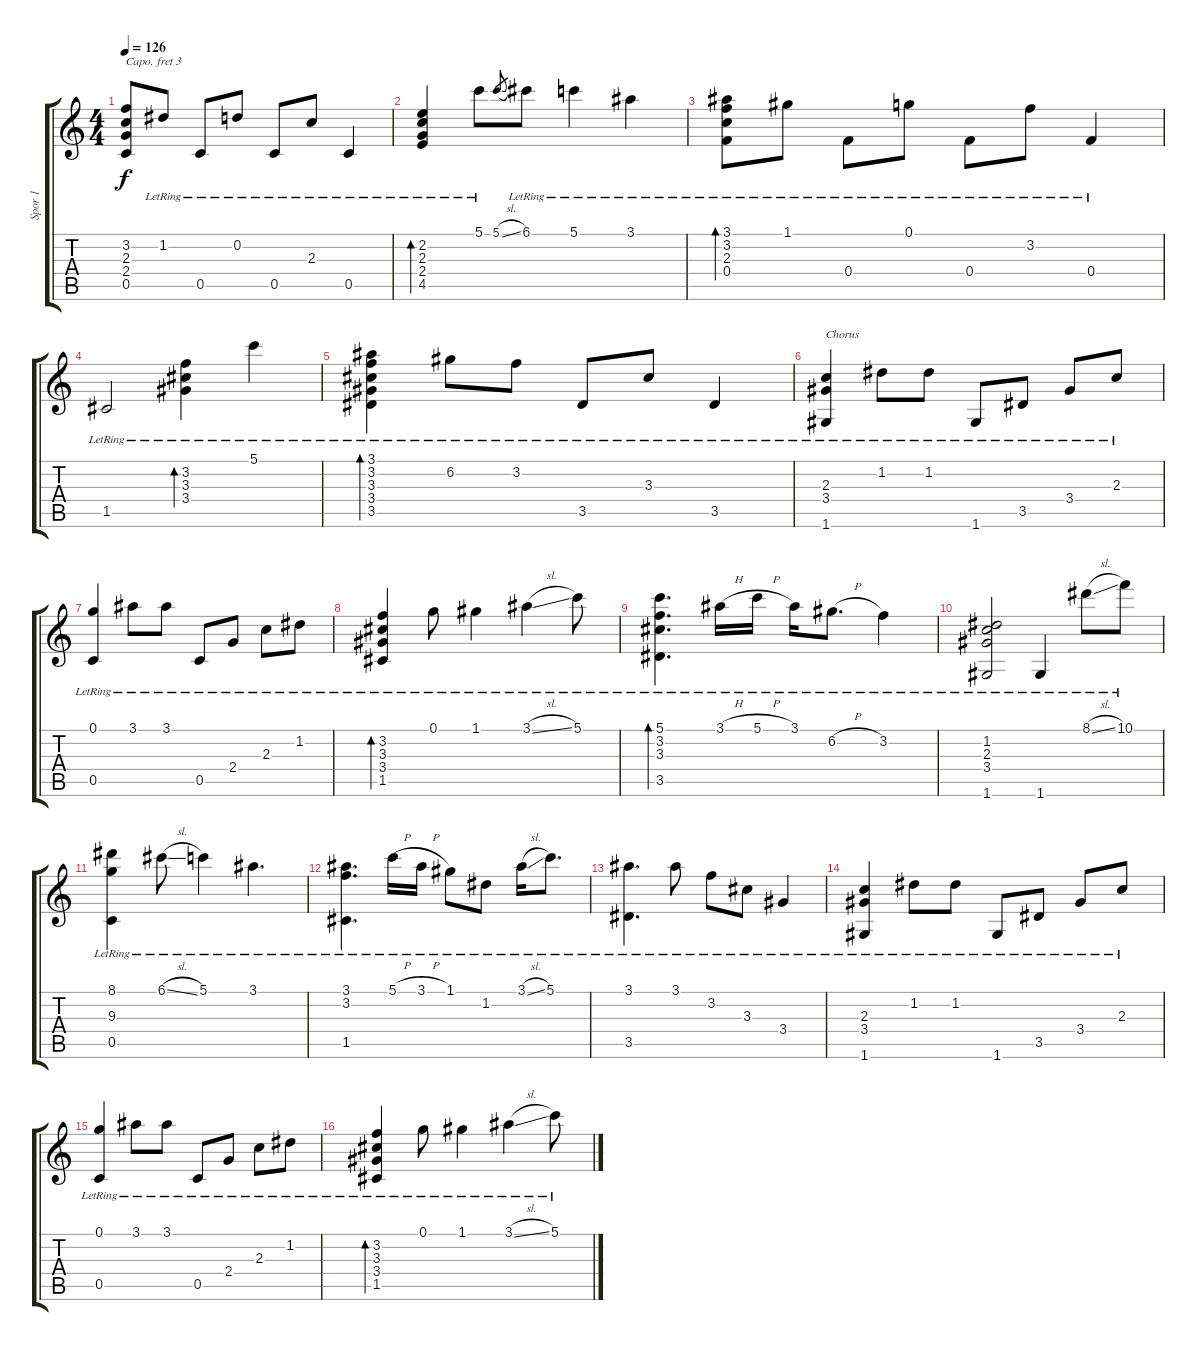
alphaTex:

\track ("Spor 1" "Spor 1") {instrument acousticguitarnylon}
\staff {score tabs}
\capo 3
\tuning (E4 B3 G3 D3 A2 E2) {hide}
\ts (4 4)
\tempo 126
\clef g2
\ks c
(3.2{t} 2.3{t} 2.4{t} 0.5{t}).8{dy f} 1.2{lr}.8 0.5{lr}.8 0.2{lr}.8 0.5{lr}.8 2.3{lr}.8 0.5{lr}.4 |
(2.2{lr} 2.3{lr} 2.4{lr} 4.5{lr}).4{bd 60} 5.1{lr}.8 5.1{sl}.8{gr} 6.1{lr}.8 5.1{lr}.4 3.1{lr}.4 |
(3.1{lr} 3.2{lr} 2.3{lr} 0.4{lr}).8{bd 60} 1.1{lr}.8 0.4{lr}.8 0.1{lr}.8 0.4{lr}.8 3.2{lr}.8 0.4{lr}.4 |
1.5{lr}.2 (3.2{lr} 3.3{lr} 3.4{lr}).4{bd 60} 5.1{lr}.4 |
(3.1{lr} 3.2{lr} 3.3{lr} 3.4{lr} 3.5{lr}).4{bd 60} 6.2{lr}.8 3.2{lr}.8 3.5{lr}.8 3.3{lr}.8 3.5{lr}.4 |
(2.3{lr} 3.4{lr} 1.6{lr}).4{txt "Chorus"} 1.2{lr}.8 1.2{lr}.8 1.6{lr}.8 3.5{lr}.8 3.4{lr}.8 2.3{lr}.8 |
(0.1{lr} 0.5{lr}).4 3.1{lr}.8 3.1{lr}.8 0.5{lr}.8 2.4{lr}.8 2.3{lr}.8 1.2{lr}.8 |
(3.2{lr} 3.3{lr} 3.4{lr} 1.5{lr}).4{bd 60} 0.1{lr}.8 1.1{lr}.4 3.1{sl lr}.4 5.1{lr}.8 |
(5.1{lr} 3.2{lr} 3.3{lr} 3.5{lr}).4{d bd 60} 3.1{h lr}.16 5.1{h lr}.16 3.1{lr}.16 6.2{h lr}.8{d} 3.2{lr}.4 |
(1.2{lr} 2.3{lr} 3.4{lr} 1.6{lr}).2 1.6{lr}.4 8.1{sl lr}.8 10.1{lr}.8 |
(8.1{lr} 9.3{lr} 0.5{lr}).4 6.1{sl lr}.8 5.1{lr}.4 3.1{lr}.4{d} |
(3.1{lr} 3.2{lr} 1.5{lr}).4{d} 5.1{h lr}.16 3.1{h lr}.16 1.1{lr}.8 1.2{lr}.8 3.1{sl lr}.16 5.1{lr}.8{d} |
(3.1{lr} 3.5{lr}).4{d} 3.1{lr}.8 3.2{lr}.8 3.3{lr}.8 3.4{lr}.4 |
(2.3{lr} 3.4{lr} 1.6{lr}).4 1.2{lr}.8 1.2{lr}.8 1.6{lr}.8 3.5{lr}.8 3.4{lr}.8 2.3{lr}.8 |
(0.1{lr} 0.5{lr}).4 3.1{lr}.8 3.1{lr}.8 0.5{lr}.8 2.4{lr}.8 2.3{lr}.8 1.2{lr}.8 |
(3.2{lr} 3.3{lr} 3.4{lr} 1.5{lr}).4{bd 60} 0.1{lr}.8 1.1{lr}.4 3.1{sl lr}.4 5.1{lr}.8
